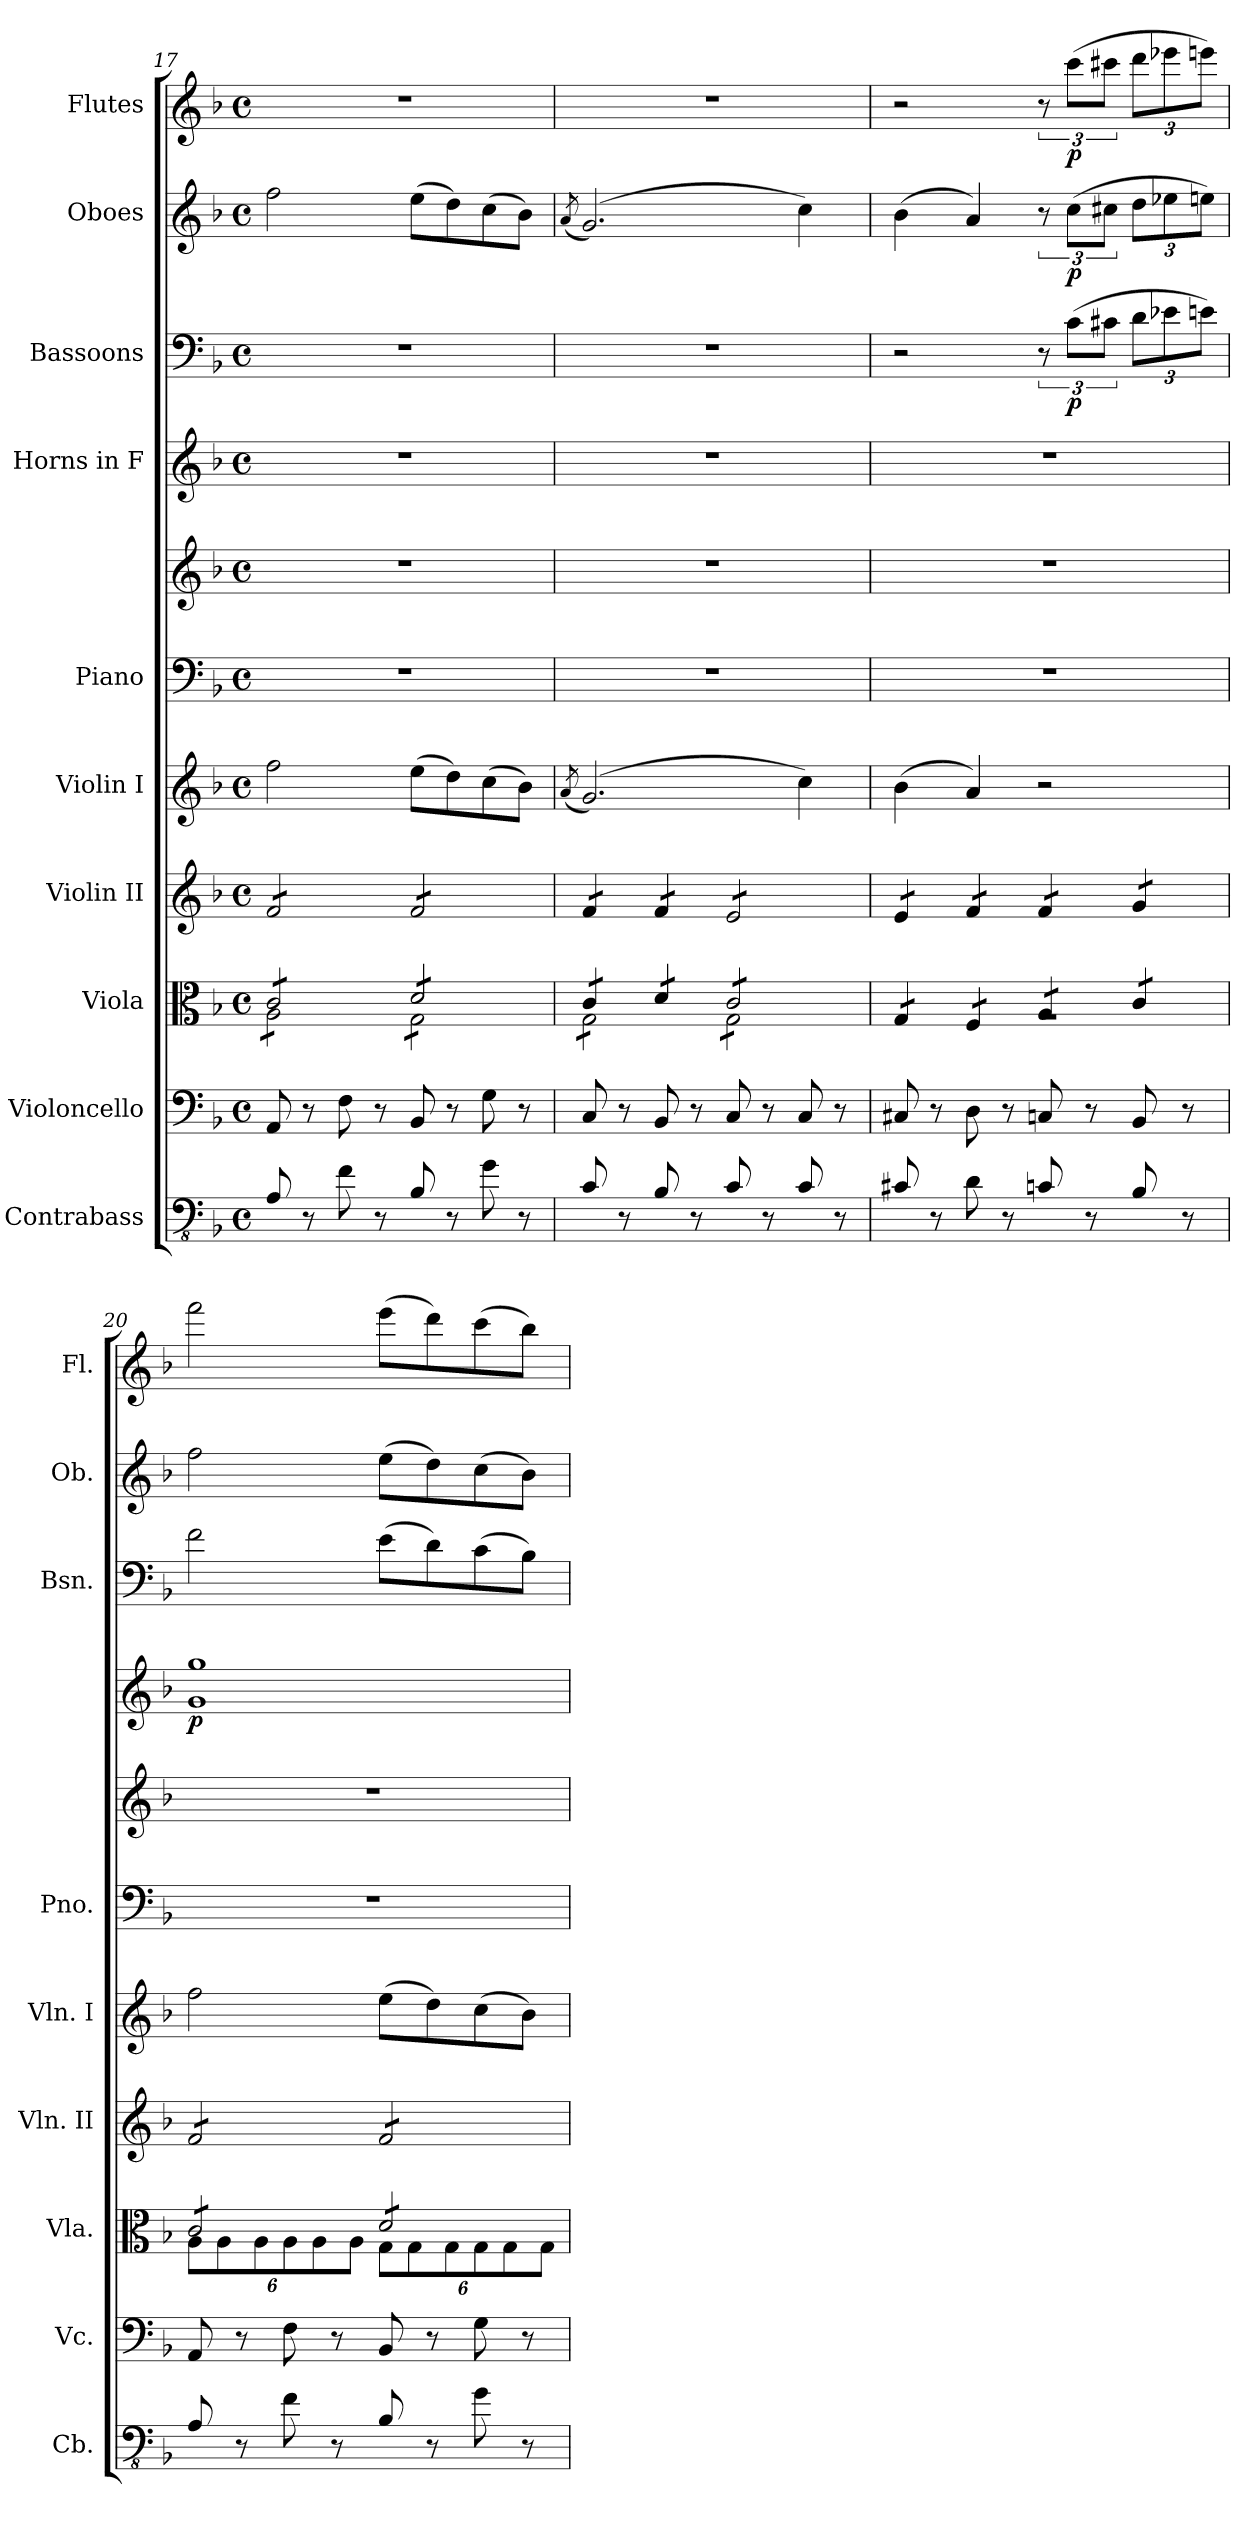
**kern	**kern	**kern	**kern	**kern	**kern	**kern	**kern	**dynam	**kern	**dynam	**kern	**dynam	**kern	**dynam
*part10	*part9	*part8	*part7	*part6	*part5	*part5	*part4	*part4	*part3	*part3	*part2	*part2	*part1	*part1
*staff11	*staff10	*staff9	*staff8	*staff7	*staff6	*staff5	*staff4	*staff4	*staff3	*staff3	*staff2	*staff2	*staff1	*staff1
*I"Contrabass	*I"Violoncello	*I"Viola	*I"Violin II	*I"Violin I	*I"Piano	*	*I"Horns in F	*	*I"Bassoons	*	*I"Oboes	*	*I"Flutes	*
*I'Cb.	*I'Vc.	*I'Vla.	*I'Vln. II	*I'Vln. I	*I'Pno.	*	*	*	*I'Bsn.	*	*I'Ob.	*	*I'Fl.	*
*clefFv4	*clefF4	*clefC3	*clefG2	*clefG2	*clefF4	*clefG2	*clefG2	*	*clefF4	*	*clefG2	*	*clefG2	*
*ITrd7c12	*	*	*	*	*	*	*ITrd4c7	*	*	*	*	*	*	*
*k[b-]	*k[b-]	*k[b-]	*k[b-]	*k[b-]	*k[b-]	*k[b-]	*k[b-e-]	*	*k[b-]	*	*k[b-]	*	*k[b-]	*
*M4/4	*M4/4	*M4/4	*M4/4	*M4/4	*M4/4	*M4/4	*M4/4	*	*M4/4	*	*M4/4	*	*M4/4	*
*met(c)	*met(c)	*met(c)	*met(c)	*met(c)	*met(c)	*met(c)	*met(c)	*	*met(c)	*	*met(c)	*	*met(c)	*
=17	=17	=17	=17	=17	=17	=17	=17	=17	=17	=17	=17	=17	=17	=17
*	*	*^	*	*	*	*	*	*	*	*	*	*	*	*
*	*	*tremolo	*	*	*	*	*	*	*	*	*	*	*	*	*
*	*	*	*	*tremolo	*	*	*	*	*	*	*	*	*	*	*
8AAA/	8AA/	12c/L	12A\L	12f/L	2ff\	1r	1r	1r	.	1r	.	2ff\	.	1r	.
.	.	12c/	12A\	12f/	.	.	.	.	.	.	.	.	.	.	.
8r	8r	.	.	.	.	.	.	.	.	.	.	.	.	.	.
.	.	12c/	12A\	12f/	.	.	.	.	.	.	.	.	.	.	.
8FF\	8F\	12c/	12A\	12f/	.	.	.	.	.	.	.	.	.	.	.
.	.	12c/	12A\	12f/	.	.	.	.	.	.	.	.	.	.	.
8r	8r	.	.	.	.	.	.	.	.	.	.	.	.	.	.
.	.	12c/J	12A\J	12f/J	.	.	.	.	.	.	.	.	.	.	.
8BBB-/	8BB-/	12d/L	12G\L	12f/L	(8ee\L	.	.	.	.	.	.	(8ee\L	.	.	.
.	.	12d/	12G\	12f/	.	.	.	.	.	.	.	.	.	.	.
8r	8r	.	.	.	8dd\)	.	.	.	.	.	.	8dd\)	.	.	.
.	.	12d/	12G\	12f/	.	.	.	.	.	.	.	.	.	.	.
8GG\	8G\	12d/	12G\	12f/	(8cc\	.	.	.	.	.	.	(8cc\	.	.	.
.	.	12d/	12G\	12f/	.	.	.	.	.	.	.	.	.	.	.
8r	8r	.	.	.	8b-\J)	.	.	.	.	.	.	8b-\J)	.	.	.
.	.	12d/J	12G\J	12f/J	.	.	.	.	.	.	.	.	.	.	.
!!LO:PB:g=z
=18	=18	=18	=18	=18	=18	=18	=18	=18	=18	=18	=18	=18	=18	=18	=18
.	.	.	.	.	(8qa/	.	.	.	.	.	.	(8qa/	.	.	.
8CC/	8C/	12c/L	12G\L	12f/L	(2.g/)	1r	1r	1r	.	1r	.	(2.g/)	.	1r	.
.	.	12c/	12G\	12f/	.	.	.	.	.	.	.	.	.	.	.
8r	8r	.	.	.	.	.	.	.	.	.	.	.	.	.	.
.	.	12c/J	12G\	12f/J	.	.	.	.	.	.	.	.	.	.	.
8BBB-/	8BB-/	12d/L	12G\	12f/L	.	.	.	.	.	.	.	.	.	.	.
.	.	12d/	12G\	12f/	.	.	.	.	.	.	.	.	.	.	.
8r	8r	.	.	.	.	.	.	.	.	.	.	.	.	.	.
.	.	12d/J	12G\J	12f/J	.	.	.	.	.	.	.	.	.	.	.
8CC/	8C/	12c/L	12G\L	12e/L	.	.	.	.	.	.	.	.	.	.	.
.	.	12c/	12G\	12e/	.	.	.	.	.	.	.	.	.	.	.
8r	8r	.	.	.	.	.	.	.	.	.	.	.	.	.	.
.	.	12c/	12G\	12e/	.	.	.	.	.	.	.	.	.	.	.
8CC/	8C/	12c/	12G\	12e/	4cc\)	.	.	.	.	.	.	4cc\)	.	.	.
.	.	12c/	12G\	12e/	.	.	.	.	.	.	.	.	.	.	.
8r	8r	.	.	.	.	.	.	.	.	.	.	.	.	.	.
.	.	12c/J	12G\J	12e/J	.	.	.	.	.	.	.	.	.	.	.
=19	=19	=19	=19	=19	=19	=19	=19	=19	=19	=19	=19	=19	=19	=19	=19
8CC#X/	8C#X/	12G/L	1rA	12e/L	(4b-\	1r	1r	1r	.	2r	.	(4b-\	.	2r	.
.	.	12G/	.	12e/	.	.	.	.	.	.	.	.	.	.	.
8r	8r	.	.	.	.	.	.	.	.	.	.	.	.	.	.
.	.	12G/J	.	12e/J	.	.	.	.	.	.	.	.	.	.	.
8DD\	8D\	12F/L	.	12f/L	4a/)	.	.	.	.	.	.	4a/)	.	.	.
.	.	12F/	.	12f/	.	.	.	.	.	.	.	.	.	.	.
8r	8r	.	.	.	.	.	.	.	.	.	.	.	.	.	.
.	.	12F/J	.	12f/J	.	.	.	.	.	.	.	.	.	.	.
8CCn/	8Cn/	12A/L	.	12f/L	2r	.	.	.	.	12r	.	12r	.	12r	.
!	!	!	!	!	!	!	!	!	!	!	!LO:DY:b	!	!LO:DY:b	!	!LO:DY:b
.	.	12A/	.	12f/	.	.	.	.	.	(12c\L	p	(12cc\L	p	(12ccc\L	p
8r	8r	.	.	.	.	.	.	.	.	.	.	.	.	.	.
.	.	12A/J	.	12f/J	.	.	.	.	.	12c#X\J	.	12cc#X\J	.	12ccc#X\J	.
*	*	*	*	*	*	*	*	*	*	*Xbrackettup	*	*Xbrackettup	*	*Xbrackettup	*
8BBB-/	8BB-/	12c/L	.	12g/L	.	.	.	.	.	12d\L	.	12dd\L	.	12ddd\L	.
.	.	12c/	.	12g/	.	.	.	.	.	12e-X\	.	12ee-X\	.	12eee-X\	.
8r	8r	.	.	.	.	.	.	.	.	.	.	.	.	.	.
.	.	12c/J	.	12g/J	.	.	.	.	.	12en\J)	.	12een\J)	.	12eeen\J)	.
=20	=20	=20	=20	=20	=20	=20	=20	=20	=20	=20	=20	=20	=20	=20	=20
*	*	*	*	*	*	*	*	*^	*	*	*	*	*	*	*
!	!	!	!	!	!	!	!	!	!	!LO:DY:b	!	!	!	!	!	!
8AAA/	8AA/	12c/L	12A\L	12f/L	2ff\	1r	1r	1cc	1c	p	2f\	.	2ff\	.	2fff\	.
.	.	12c/	12A\	12f/	.	.	.	.	.	.	.	.	.	.	.	.
8r	8r	.	.	.	.	.	.	.	.	.	.	.	.	.	.	.
.	.	12c/	12A\	12f/	.	.	.	.	.	.	.	.	.	.	.	.
8FF\	8F\	12c/	12A\	12f/	.	.	.	.	.	.	.	.	.	.	.	.
.	.	12c/	12A\	12f/	.	.	.	.	.	.	.	.	.	.	.	.
8r	8r	.	.	.	.	.	.	.	.	.	.	.	.	.	.	.
.	.	12c/J	12A\J	12f/J	.	.	.	.	.	.	.	.	.	.	.	.
8BBB-/	8BB-/	12d/L	12G\L	12f/L	(8ee\L	.	.	.	.	.	(8e\L	.	(8ee\L	.	(8eee\L	.
.	.	12d/	12G\	12f/	.	.	.	.	.	.	.	.	.	.	.	.
8r	8r	.	.	.	8dd\)	.	.	.	.	.	8d\)	.	8dd\)	.	8ddd\)	.
.	.	12d/	12G\	12f/	.	.	.	.	.	.	.	.	.	.	.	.
8GG\	8G\	12d/	12G\	12f/	(8cc\	.	.	.	.	.	(8c\	.	(8cc\	.	(8ccc\	.
.	.	12d/	12G\	12f/	.	.	.	.	.	.	.	.	.	.	.	.
8r	8r	.	.	.	8b-\J)	.	.	.	.	.	8B-\J)	.	8b-\J)	.	8bb-\J)	.
.	.	12d/J	12G\J	12f/J	.	.	.	.	.	.	.	.	.	.	.	.
*	*	*	*	*Xtremolo	*	*	*	*	*	*	*	*	*	*	*	*
*	*	*Xtremolo	*	*	*	*	*	*	*	*	*	*	*	*	*	*
*	*	*v	*v	*	*	*	*	*v	*v	*	*	*	*	*	*	*
=	=	=	=	=	=	=	=	=	=	=	=	=	=	=
*-	*-	*-	*-	*-	*-	*-	*-	*-	*-	*-	*-	*-	*-	*-
